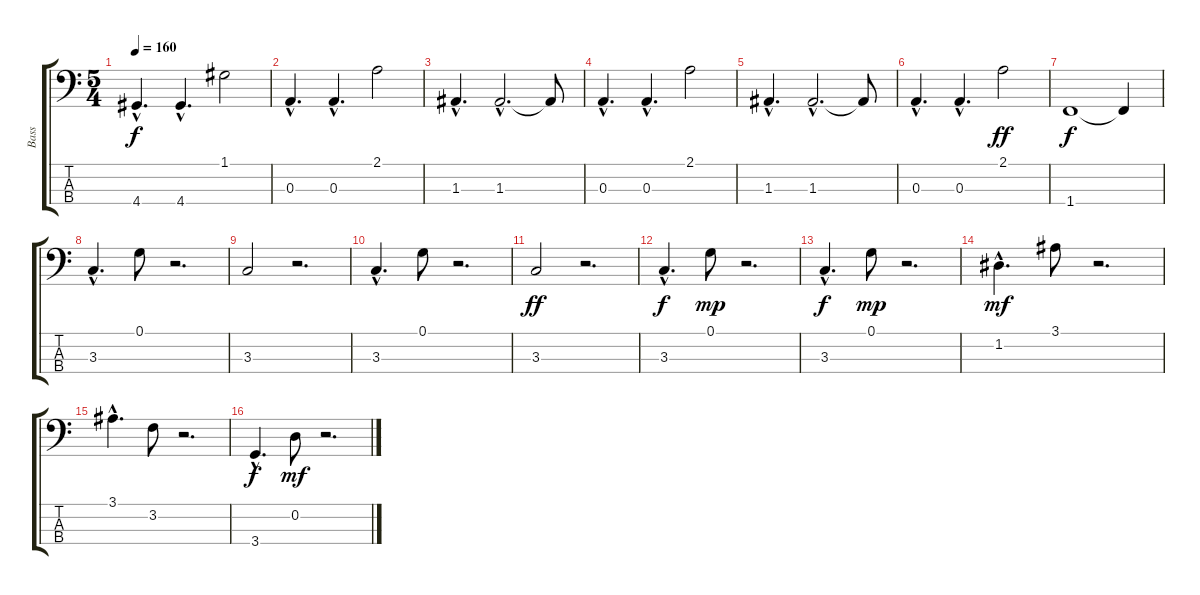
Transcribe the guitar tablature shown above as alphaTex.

\track ("Bass" "Bass") {instrument acousticbass}
\staff {score tabs}
\tuning (G2 D2 A1 E1) {hide}
\ts (5 4)
\tempo 160
\clef f4
\ks c
4.4{hac}.4{d dy f} 4.4{hac}.4{d} 1.1.2 |
0.3{hac}.4{d} 0.3{hac}.4{d} 2.1.2 |
1.3{hac}.4{d} 1.3{hac}.2{d} 1.3{t}.8 |
0.3{hac}.4{d} 0.3{hac}.4{d} 2.1.2 |
1.3{hac}.4{d} 1.3{hac}.2{d} 1.3{t}.8 |
0.3{hac}.4{d} 0.3{hac}.4{d} 2.1.2{dy ff} |
1.4.1{dy f} 1.4{t}.4 |
3.3{hac}.4{d} 0.1.8 r.2{d} |
3.3.2 r.2{d} |
3.3{hac}.4{d} 0.1.8 r.2{d} |
3.3.2{dy ff} r.2{d} |
3.3{hac}.4{d dy f} 0.1.8{dy mp} r.2{d} |
3.3{hac}.4{d dy f} 0.1.8{dy mp} r.2{d} |
1.2{hac}.4{d dy mf} 3.1.8 r.2{d} |
3.1{hac}.4{d} 3.2.8 r.2{d} |
3.4{hac}.4{d dy f} 0.2.8{dy mf} r.2{d}
